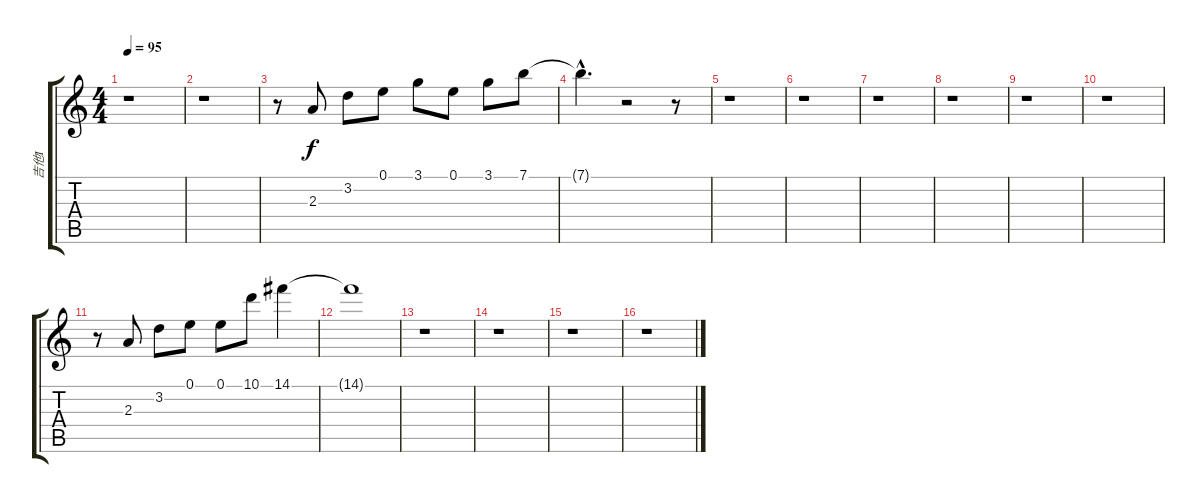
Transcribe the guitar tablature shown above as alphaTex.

\track ("吉他I" "吉他I") {instrument electricguitarjazz}
\staff {score tabs}
\tuning (E4 B3 G3 D3 A2 E2) {hide}
\ts (4 4)
\tempo 95
\clef g2
\ks c
r.1{dy f} |
r.1 |
r.8 2.3.8 3.2.8 0.1.8 3.1.8 0.1.8 3.1.8 7.1.8 |
7.1{hac t}.4{d} r.2 r.8 |
r.1 |
r.1 |
r.1 |
r.1 |
r.1 |
r.1 |
r.8 2.3.8 3.2.8 0.1.8 0.1.8 10.1.8 14.1.4 |
14.1{t}.1 |
r.1 |
r.1 |
r.1 |
r.1
